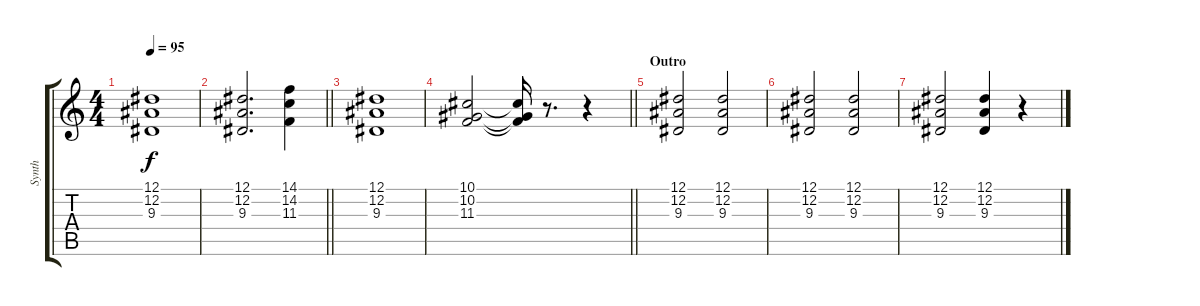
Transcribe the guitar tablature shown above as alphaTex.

\track ("Synth" "Synth") {instrument tremolostrings}
\staff {score tabs}
\tuning (Eb4 Bb3 Gb3 Db3 Ab2 Db2) {hide}
\ts (4 4)
\tempo 95
\clef g2
\ks c
(12.1 12.2 9.3).1{dy f} |
\barLineRight lightlight
(12.1 12.2 9.3).2{d} (14.1 14.2 11.3).4 |
(12.1 12.2 9.3).1 |
\barLineRight lightlight
(10.1 10.2 11.3).2 (10.1{t} 10.2{t} 11.3{t}).16 r.8{d} r.4 |
\section ("" "Outro")
(12.1 12.2 9.3).2 (12.1 12.2 9.3).2 |
(12.1 12.2 9.3).2 (12.1 12.2 9.3).2 |
(12.1 12.2 9.3).2 (12.1 12.2 9.3).4 r.4
